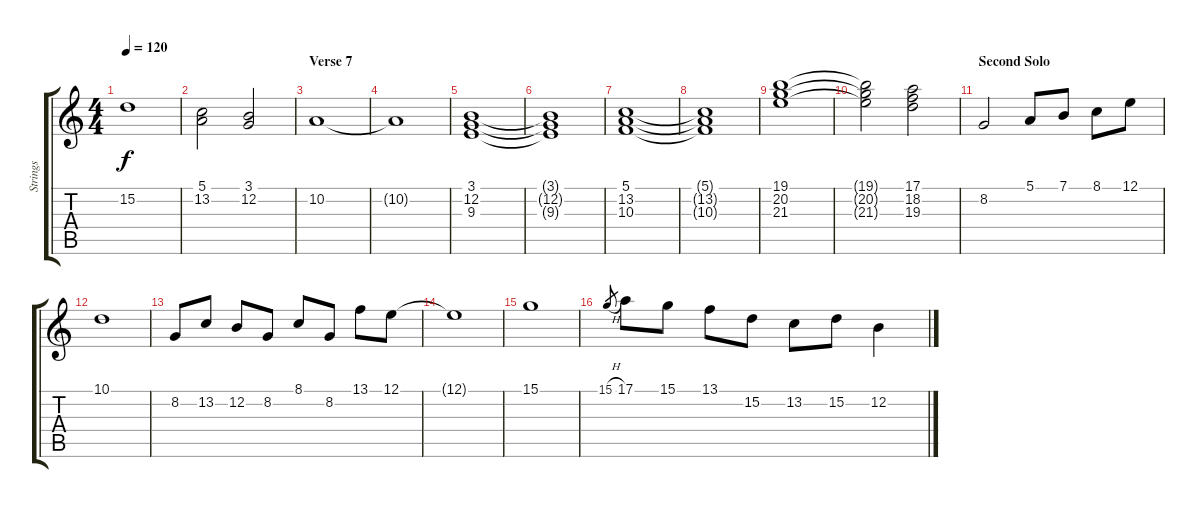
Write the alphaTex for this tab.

\track ("Strings" "Strings") {instrument stringensemble1}
\staff {score tabs}
\tuning (E4 B3 G3 D3 A2 E2) {hide}
\ts (4 4)
\tempo 120
\clef g2
\ks c
15.2.1{dy f} |
(5.1 13.2).2 (3.1 12.2).2 |
\section ("" "Verse 7")
10.2.1 |
10.2{t}.1 |
(3.1 12.2 9.3).1 |
(3.1{t} 12.2{t} 9.3{t}).1 |
(5.1 13.2 10.3).1 |
(5.1{t} 13.2{t} 10.3{t}).1 |
(19.1 20.2 21.3).1 |
(19.1{t} 20.2{t} 21.3{t}).2 (17.1 18.2 19.3).2 |
\section ("" "Second Solo")
8.2.2 5.1.8 7.1.8 8.1.8 12.1.8 |
10.1.1 |
8.2.8 13.2.8 12.2.8 8.2.8 8.1.8 8.2.8 13.1.8 12.1.8 |
12.1{t}.1 |
15.1.1 |
15.1{h}.8{gr} 17.1.8 15.1.8 13.1.8 15.2.8 13.2.8 15.2.8 12.2.4
